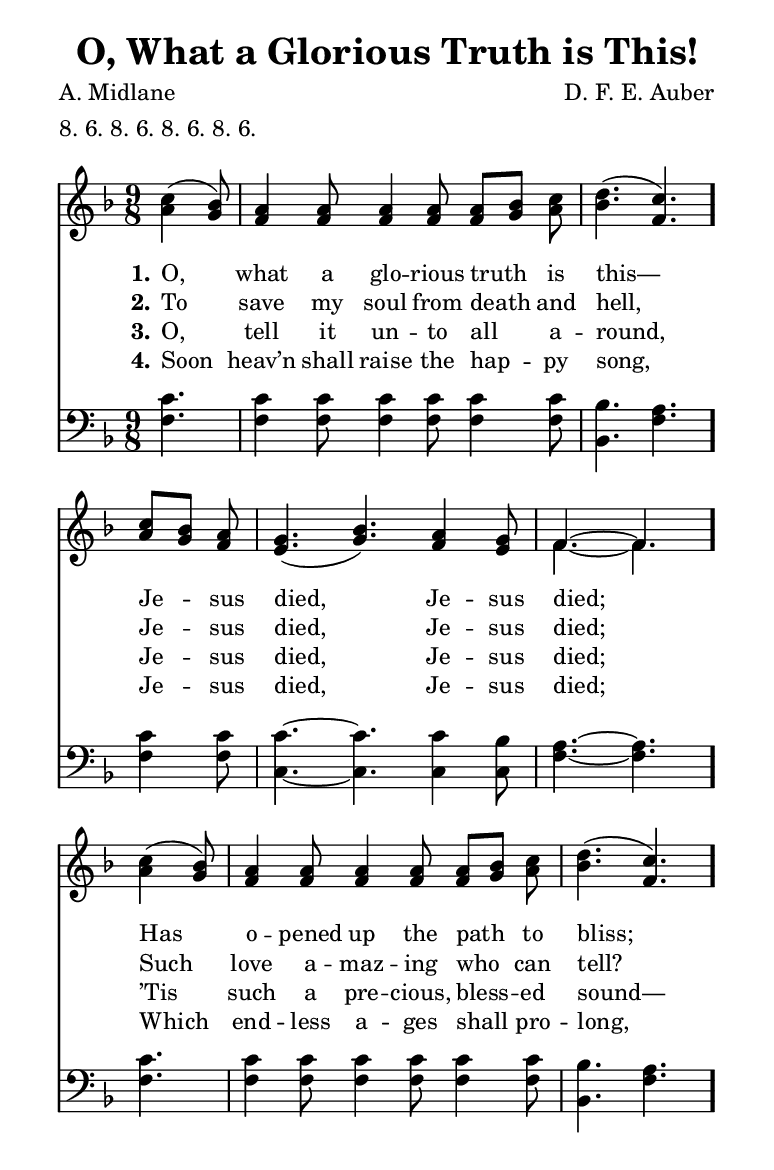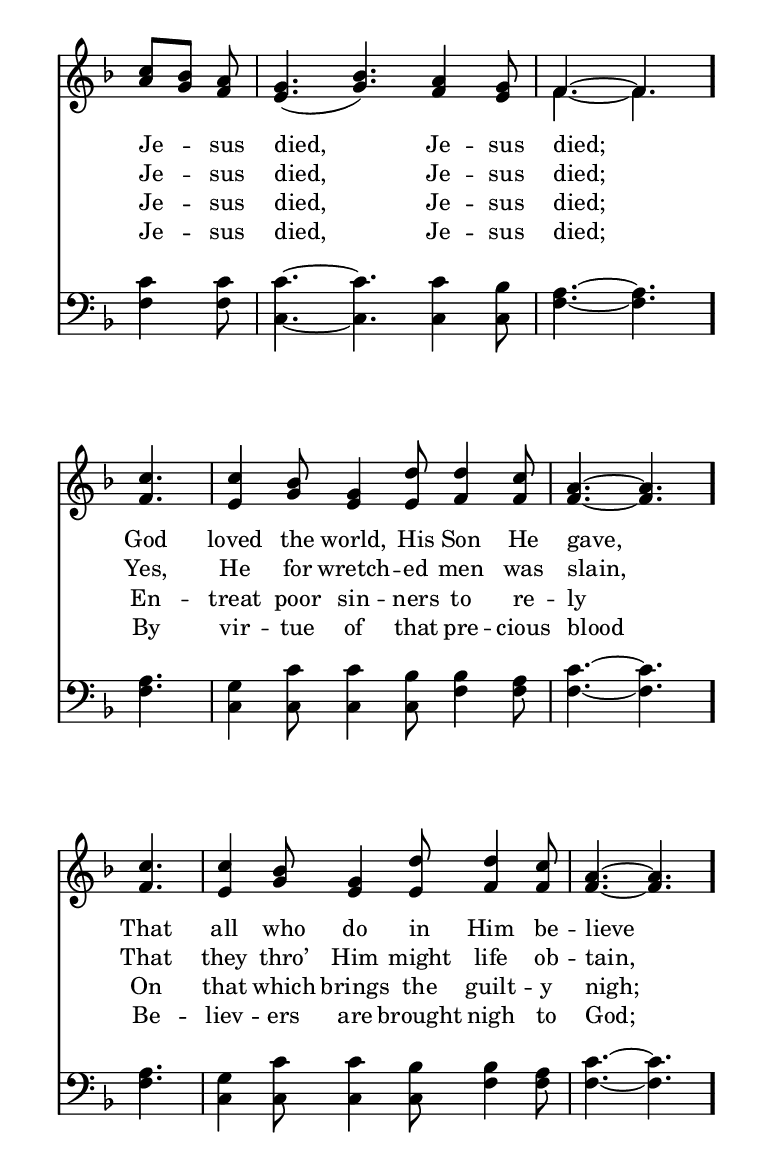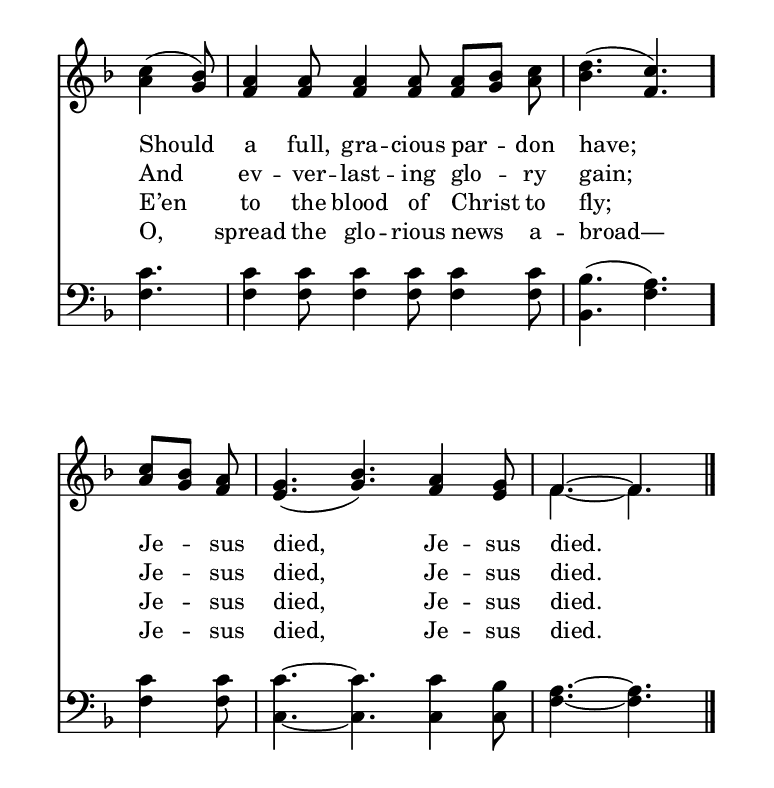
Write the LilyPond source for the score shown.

\include "common/global.ily"
\paper {
  \include "common/paper.ily"
}

\header{
  hymnnumber = "27"
  title = "O, What a Glorious Truth is This!"
  tunename = "Mercy’s Free"
  meter = "8. 6. 8. 6. 8. 6. 8. 6."
  poet = "A. Midlane"
  composer = "D. F. E. Auber"
  %copyright = ""
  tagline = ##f
}

global = {
  \include "common/overrides.ily"
  \autoBeamOff
  \override Staff.TimeSignature.style = #'numbered \time 9/8
  \once \override Score.MetronomeMark.transparent = ##t
  \tempo 4 = 80
  \key f \major
  \partial 4.
}

% TODO pull this out into a common file (at least EOG003 and EOG005 use the same tune)
patternOne   = { c4( c8) | c4 c8 c4 c8 c8[ c8] c8 | c4.( c4.) c8[ c8] c8 | c4.( c4.) c4 c8 | c4. ~ c4. }
patternTwo   = { c4. | c4 c8 c4 c8 c4 c8 | c4. ~ c4. c4. | c4 c8 c4 c8 c4 c8 | c4. ~ c4. }
% TODO This is how it's expressed in the original, but the slur messes up timing
%patternTwo   = { c4. | c4( c8) c4 c8 c4 c8 | c4. ~ c4. c4. | c4 c8 c4 c8 c4 c8 | c4. ~ c4. }
patternThree = { c4. | c4 c8 c4 c8 c4 c8 | c4. c4. c4 c8 | c4. ~ c4. c4 c8 | c4. ~ c4. }
patternFour  = { c4( c8) | c4 c8 c4 c8 c8[ c8] c8 | c4.( c4.) c8[ c8] c8 | c4.( c4.) c4 c8 | c4. ~ c4. }
patternFive  = { c4. | c4 c8 c4 c8 c4 c8 | c4.( c4.) c4 c8 | c4. ~ c4. c4 c8 | c4. ~ c4. }

notesSoprano = {
\global
\relative c' {

    \changePitch \patternOne  { c' bes | a a a a a bes c | d c c bes a | g bes a g | f f }
    \changePitch \patternOne  { c' bes | a a a a a bes c | d c c bes a | g bes a g | f f }
    \changePitch \patternTwo  { c' | c bes g d' d c | a a c | c bes g d' d c | a a }
    \changePitch \patternFour { c bes | a a a a a bes c | d c c bes a | g bes a g | f f }

	\bar "|."

}
}

notesAlto = {
\global
\relative e' {

    \changePitch \patternOne  { a g | f f f f f g a | bes f a g f | e g f e | f f }
    \changePitch \patternOne  { a g | f f f f f g a | bes f a g f | e g f e | f f }
    \changePitch \patternTwo  { f | e g e e f f | f f f | e g e e f f | f f }
    \changePitch \patternFour { a g | f f f f f g a | bes f a g f | e g f e | f f }

}
}

notesTenor = {
\global
\relative a {

    \changePitch \patternThree { c | c c c c c c | bes a c c | c c c bes | a a }
    \changePitch \patternThree { c | c c c c c c | bes a c c | c c c bes | a a }
    \changePitch \patternTwo   { a | g c c bes bes a | c c a | g c c bes bes a | c c }
    \changePitch \patternFive  { c | c c c c c c | bes a c c | c c c bes | a a }

}
}

notesBass = {
\global
\relative a {

    \changePitch \patternThree { f | f f f f f f | bes, f' f f | c c c c | f f }
    \changePitch \patternThree { f | f f f f f f | bes, f' f f | c c c c | f f }
    \changePitch \patternTwo   { f | c c c c f f | f f | f c c c c f f | f f }
    \changePitch \patternFive  { f | f f f f f f | bes, f' f f | c c c c | f f }

}
}

wordsA = \lyricmode {
\set stanza = "1."

O, what a glo -- rious truth is this— \bar "."
Je -- sus died, Je -- sus died; \bar "." \break
Has o -- pened up the path to bliss; \bar "."
Je -- sus died, Je -- sus died; \bar "." \break
God loved the world, His Son He gave, \bar "."
That all who do in Him be -- lieve \bar "." \break
Should a full, gra -- cious par -- don have; \bar "."
Je -- sus died, Je -- sus died. \bar "." \break

}

wordsB = \lyricmode {
\set stanza = "2."

To save my soul from death and hell,
Je -- sus died, Je -- sus died;
Such love a -- maz -- ing who can tell?
Je -- sus died, Je -- sus died;
Yes, He for wretch -- ed men was slain,
That they thro’ Him might life ob -- tain,
And ev -- ver -- last -- ing glo -- ry gain;
Je -- sus died, Je -- sus died.

}

wordsC = \lyricmode {
\set stanza = "3."

O, tell it un -- to all a -- round,
Je -- sus died, Je -- sus died;
’Tis such a pre -- cious, bless -- ed sound—
Je -- sus died, Je -- sus died;
En -- treat poor sin -- ners to re -- ly
On that which brings the guilt -- y nigh;
E’en to the blood of Christ to fly;
Je -- sus died, Je -- sus died.

}

wordsD = \lyricmode {
\set stanza = "4."

Soon heav’n shall raise the hap -- py song,
Je -- sus died, Je -- sus died;
Which end -- less a -- ges shall pro -- long,
Je -- sus died, Je -- sus died;
By vir -- tue of that pre -- cious blood
Be -- liev -- ers are brought nigh to God;
O, spread the glo -- rious news a -- broad—
Je -- sus died, Je -- sus died.

}


\score {
  \context ChoirStaff <<
    \context Staff = upper <<
      \set ChoirStaff.systemStartDelimiter = #'SystemStartBar
      \partcombine #'(2 . 9) \notesSoprano \notesAlto
      \context NullVoice = sopranos { \voiceOne << \notesSoprano >> }
      \context NullVoice = altos { \voiceTwo << \notesAlto >> }
      \context Lyrics = one   \lyricsto sopranos \wordsA
      \context Lyrics = two   \lyricsto sopranos \wordsB
      \context Lyrics = three \lyricsto sopranos \wordsC
      \context Lyrics = four  \lyricsto sopranos \wordsD
    >>
    \context Staff = men <<
      \clef bass
      \partcombine #'(2 . 9) \notesTenor \notesBass
      \context NullVoice = tenors { \voiceOne << \notesTenor >> }
      \context NullVoice = basses { \voiceTwo << \notesBass >> }
    >>
  >>
  \layout {
    \include "common/layout.ily"
  }
  \midi{
    \include "common/midi.ily"
  }
}

\version "2.19.49"  % necessary for upgrading to future LilyPond versions.

